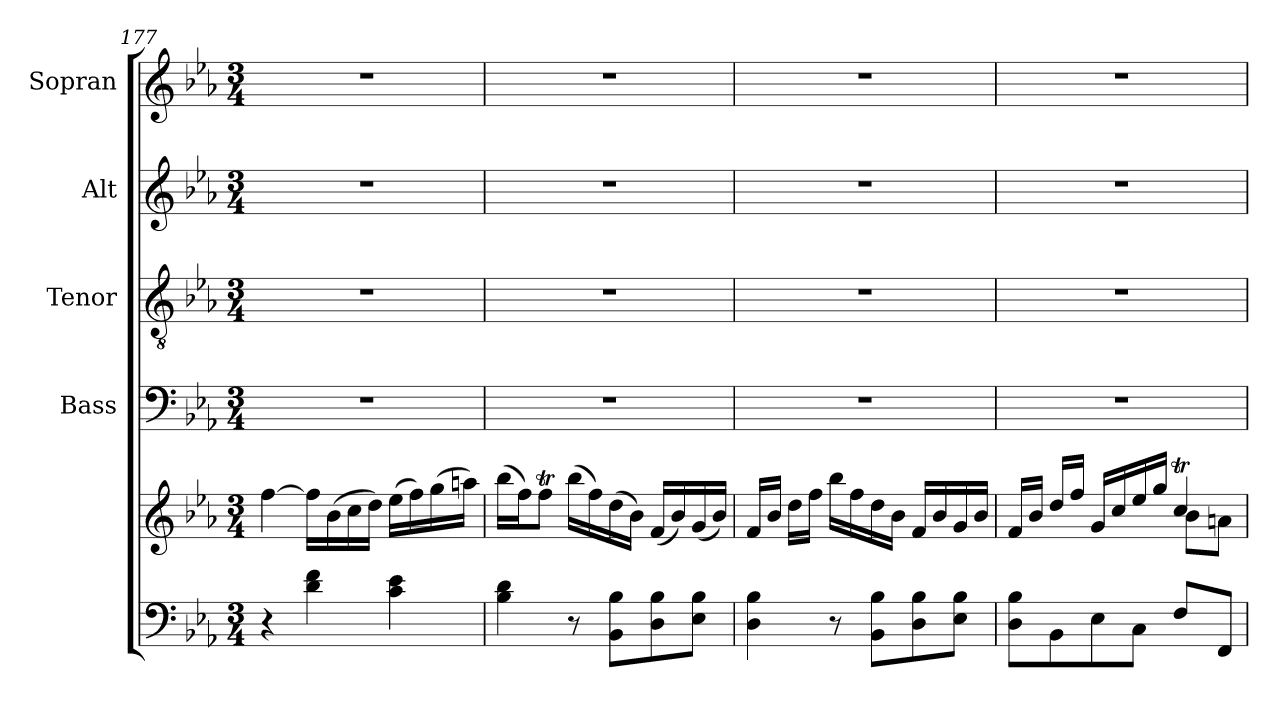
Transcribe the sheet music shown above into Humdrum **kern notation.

**kern	**kern	**kern	**kern	**kern	**kern
*part5	*part5	*part4	*part3	*part2	*part1
*staff6	*staff5	*staff4	*staff3	*staff2	*staff1
*	*	*I"Bass	*I"Tenor	*I"Alt	*I"Sopran
*	*	*I'B.	*I'T.	*I'A.	*I'S.
*clefF4	*clefG2	*clefF4	*clefGv2	*clefG2	*clefG2
*k[b-e-a-]	*k[b-e-a-]	*k[b-e-a-]	*k[b-e-a-]	*k[b-e-a-]	*k[b-e-a-]
*E-:	*E-:	*E-:	*E-:	*E-:	*E-:
*M3/4	*M3/4	*M3/4	*M3/4	*M3/4	*M3/4
=177	=177	=177	=177	=177	=177
4r	[4ff\	2.r	2.r	2.r	2.r
4d\ 4f\	16ff\LL]	.	.	.	.
.	(>16b-\	.	.	.	.
.	16cc\	.	.	.	.
.	16dd\JJ)	.	.	.	.
4c\ 4e-\	(>16ee-\LL	.	.	.	.
.	16ff\)	.	.	.	.
.	(>16gg\	.	.	.	.
.	16aan\JJ)	.	.	.	.
!!LO:LB:g=z
=178	=178	=178	=178	=178	=178
4B-\ 4d\	(>16bb-\LL	2.r	2.r	2.r	2.r
.	16ff\J)	.	.	.	.
.	8ffT\J	.	.	.	.
8r	(>16bb-\LL	.	.	.	.
.	16ff\)	.	.	.	.
8BB-\ 8B-\L	(>16dd\	.	.	.	.
.	16b-\JJ)	.	.	.	.
8D\ 8B-\	(<16f/LL	.	.	.	.
.	16b-/)	.	.	.	.
8E-\ 8B-\J	(<16g/	.	.	.	.
.	16b-/JJ)	.	.	.	.
=179	=179	=179	=179	=179	=179
4D\ 4B-\	16f/LL	2.r	2.r	2.r	2.r
.	16b-/JJ	.	.	.	.
.	16dd\LL	.	.	.	.
.	16ff\JJ	.	.	.	.
8r	16bb-\LL	.	.	.	.
.	16ff\	.	.	.	.
8BB-\ 8B-\L	16dd\	.	.	.	.
.	16b-\JJ	.	.	.	.
8D\ 8B-\	16f/LL	.	.	.	.
.	16b-/	.	.	.	.
8E-\ 8B-\J	16g/	.	.	.	.
.	16b-/JJ	.	.	.	.
=180	=180	=180	=180	=180	=180
*	*^	*	*	*	*
8D\ 8B-\L	16f/LL	2ryy	2.r	2.r	2.r	2.r
.	16b-/JJ	.	.	.	.	.
8BB-\	16dd/LL	.	.	.	.	.
.	16ff/JJ	.	.	.	.	.
8E-\	16g/LL	.	.	.	.	.
.	16cc/	.	.	.	.	.
8C\J	16ee-/	.	.	.	.	.
.	16gg/JJ	.	.	.	.	.
8F/L	4ccT/	8b-\L	.	.	.	.
8FF/J	.	8an\J	.	.	.	.
*	*v	*v	*	*	*	*
=	=	=	=	=	=
*-	*-	*-	*-	*-	*-
